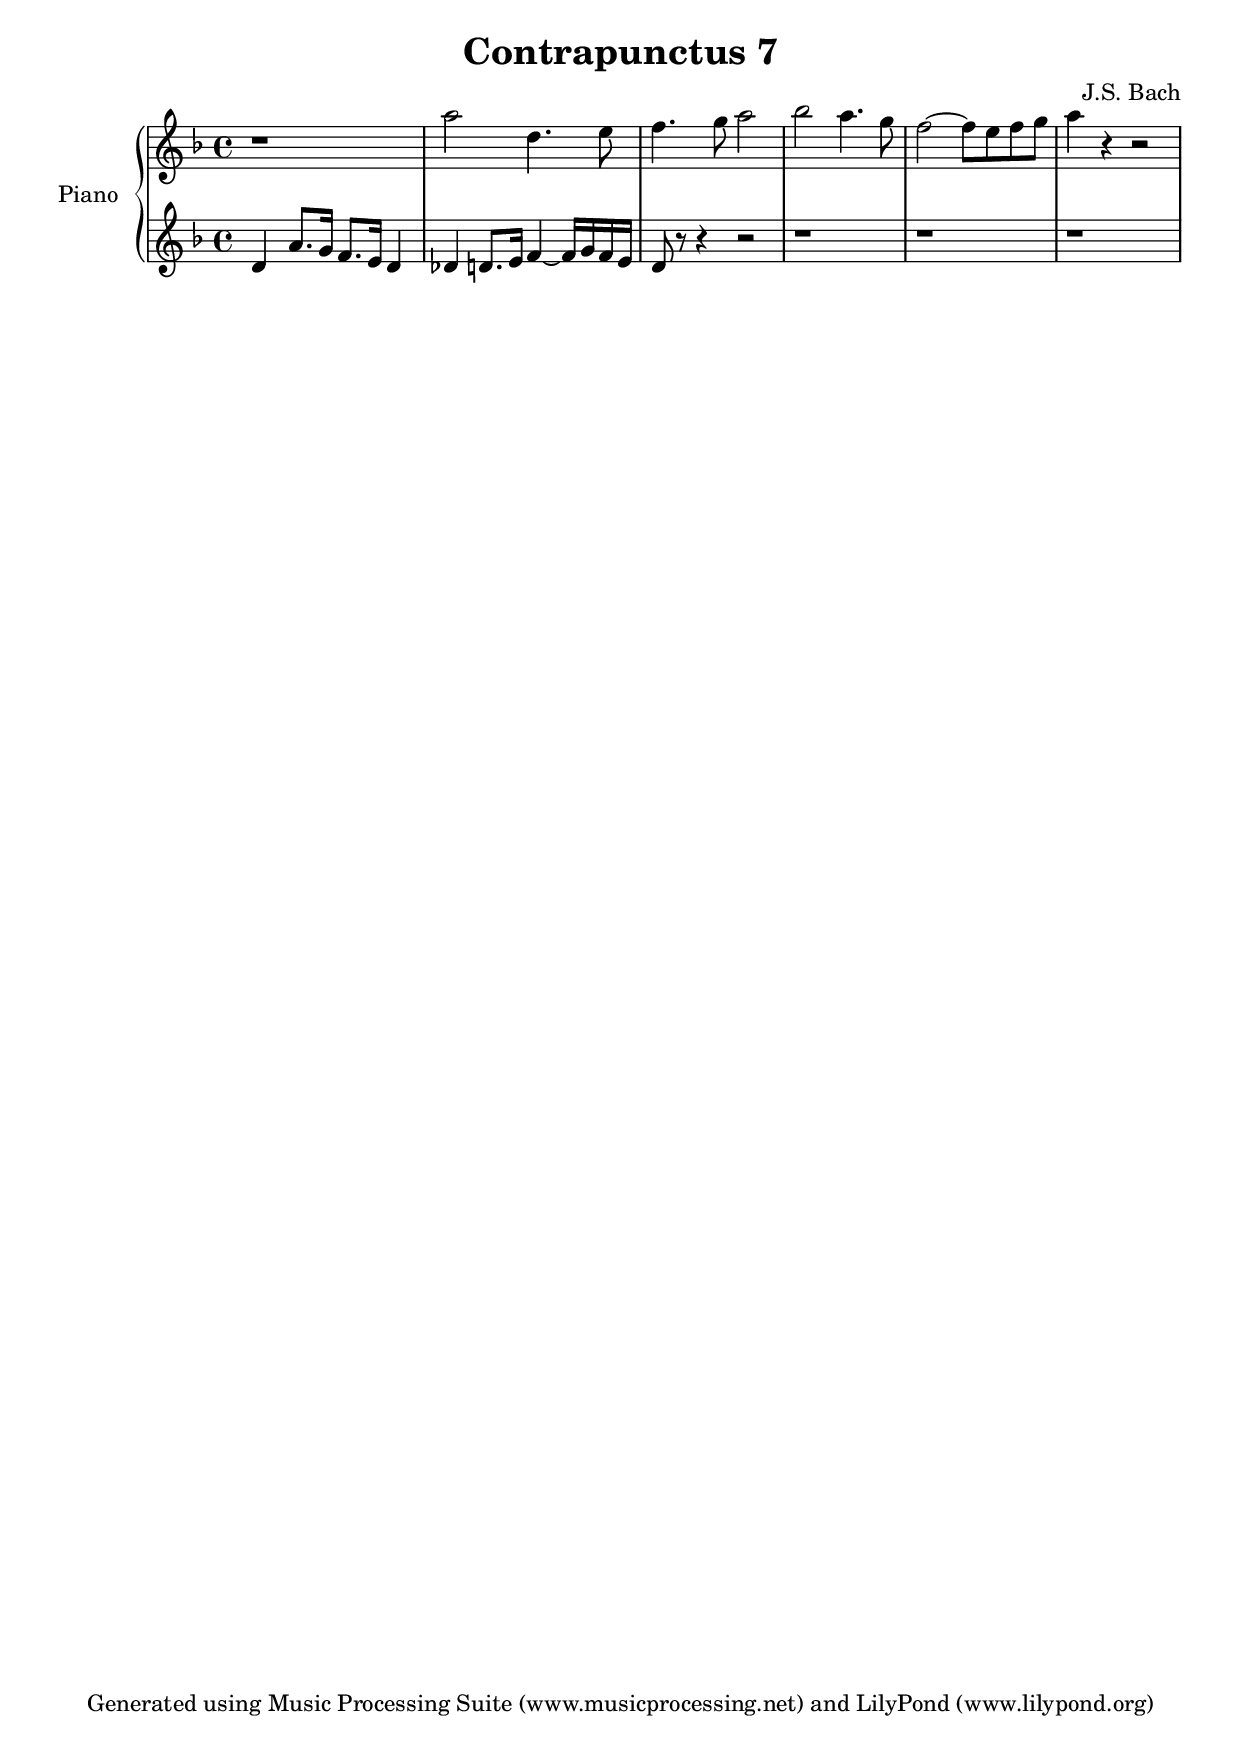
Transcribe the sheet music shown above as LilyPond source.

% Generated using Music Processing Suite (MPS)
\version "2.12.0"
#(set-default-paper-size "a4")

\header {
    title = "Contrapunctus 7"
    composer = "J.S. Bach"
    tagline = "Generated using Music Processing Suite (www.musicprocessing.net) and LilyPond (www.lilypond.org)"
}

\score {
    \new PianoStaff 
    <<
        \set PianoStaff.instrumentName = #"Piano"
        \new Staff {
            \set Staff.midiInstrument = #"acoustic grand"
            \clef treble
            \time 4/4
            \key d \minor
            r1 |
            a''2 d''4. e''8 |
            f''4. g''8 a''2 |
            bes'' a''4. g''8 |
            f''2~ f''8 e'' f'' g'' |
            a''4 r r2 
        }


        \new Staff {
            \set Staff.midiInstrument = #"acoustic grand"
            \clef treble
            \time 4/4
            \key d \minor
            d'4 a'8. g'16 f'8. e'16 d'4 |
            des' d'8. e'16 f'4~ f'16 g' f' e' |
            d'8 r r4 r2 |
            r1 |
            r |
            r 
        }


    >>

    \midi {
        \context {
            \Score
            tempoWholesPerMinute = #(ly:make-moment 120 4)
        }
    }
    \layout {
    }
}

